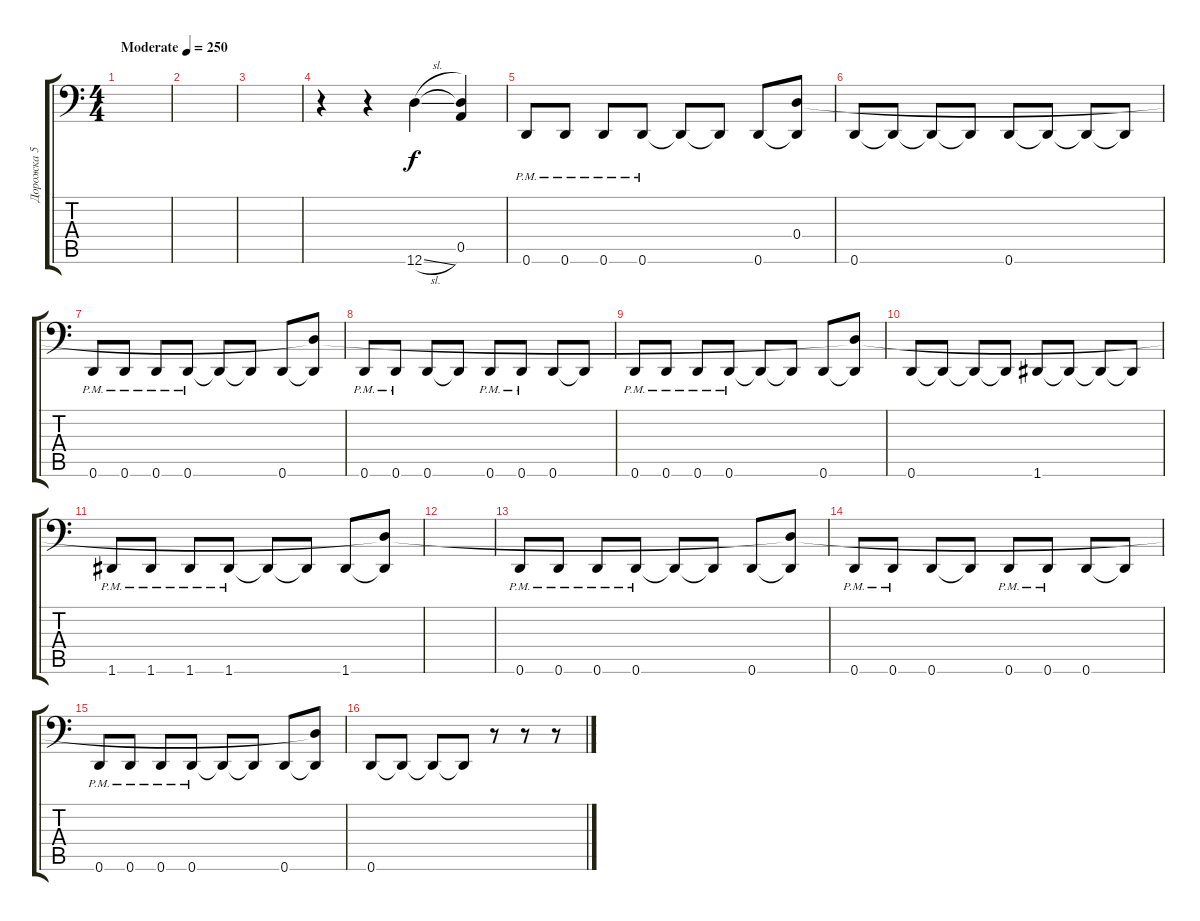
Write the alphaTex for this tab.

\track ("Дорожка 5" "Дорожка 5") {instrument slapbass1}
\staff {score tabs}
\tuning (E4 B3 G3 D2 A1 D1) {hide}
\ts (4 4)
\tempo (250 "Moderate")
\clef f4
\ks c
|
|
|
r.4 r.4 12.6{sl}.4 (0.5 12.6{t}).4 |
0.6{pm}.8 0.6{pm}.8 0.6{pm}.8 0.6{pm}.8 0.6{t}.8 0.6{t}.8 0.6.8 (0.4 0.6{t}).8 |
0.6.8 0.6{t}.8 0.6{t}.8 0.6{t}.8 0.6.8 0.6{t}.8 0.6{t}.8 0.6{t}.8 |
0.6{pm}.8 0.6{pm}.8 0.6{pm}.8 0.6{pm}.8 0.6{t}.8 0.6{t}.8 0.6.8 (0.4{t} 0.6{t}).8 |
0.6{pm}.8 0.6{pm}.8 0.6.8 0.6{t}.8 0.6{pm}.8 0.6{pm}.8 0.6.8 0.6{t}.8 |
0.6{pm}.8 0.6{pm}.8 0.6{pm}.8 0.6{pm}.8 0.6{t}.8 0.6{t}.8 0.6.8 (0.4{t} 0.6{t}).8 |
0.6.8 0.6{t}.8 0.6{t}.8 0.6{t}.8 1.6.8 1.6{t}.8 1.6{t}.8 1.6{t}.8 |
1.6{pm}.8 1.6{pm}.8 1.6{pm}.8 1.6{pm}.8 1.6{t}.8 1.6{t}.8 1.6.8 (0.4{t} 1.6{t}).8 |
|
0.6{pm}.8 0.6{pm}.8 0.6{pm}.8 0.6{pm}.8 0.6{t}.8 0.6{t}.8 0.6.8 (0.4{t} 0.6{t}).8 |
0.6{pm}.8 0.6{pm}.8 0.6.8 0.6{t}.8 0.6{pm}.8 0.6{pm}.8 0.6.8 0.6{t}.8 |
0.6{pm}.8 0.6{pm}.8 0.6{pm}.8 0.6{pm}.8 0.6{t}.8 0.6{t}.8 0.6.8 (0.4{t} 0.6{t}).8 |
0.6.8 0.6{t}.8 0.6{t}.8 0.6{t}.8 r.8 r.8 r.8
